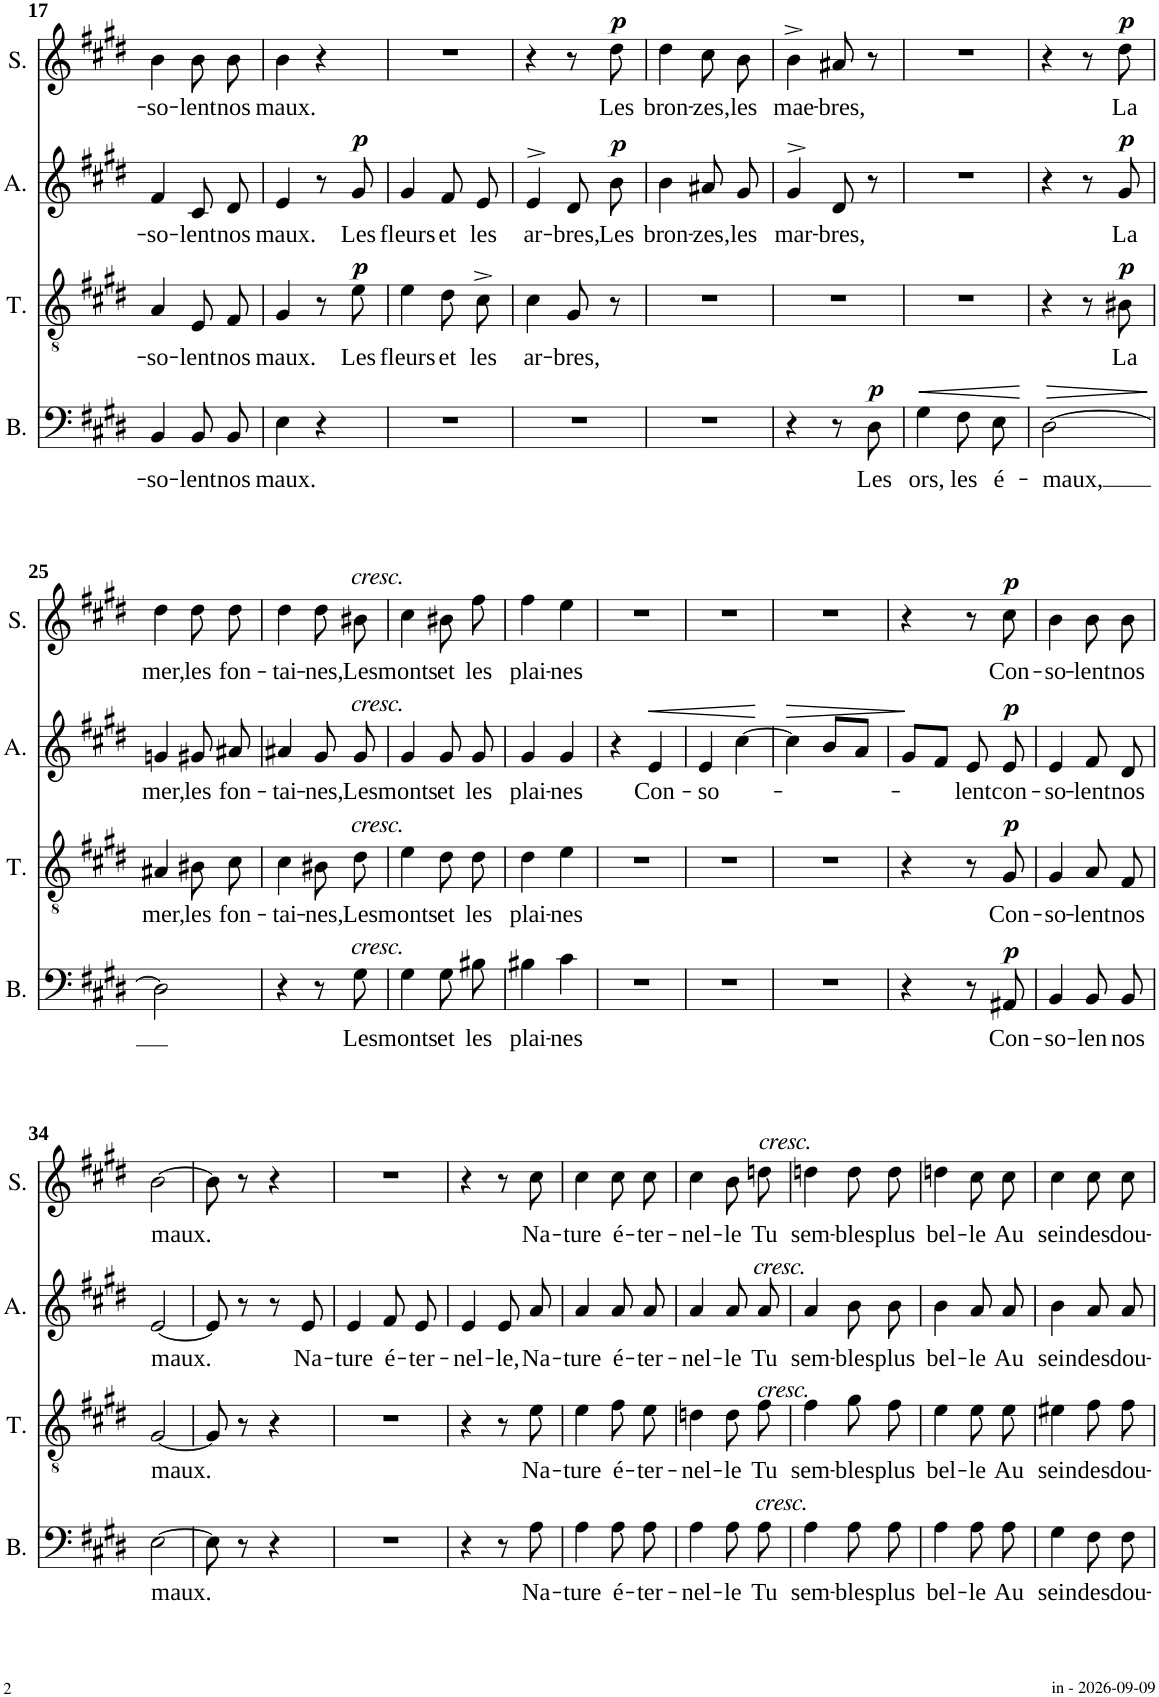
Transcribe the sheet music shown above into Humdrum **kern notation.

**kern	**text	**dynam	**kern	**text	**dynam	**kern	**text	**dynam	**kern	**text	**dynam
*part4	*part4	*part4	*part3	*part3	*part3	*part2	*part2	*part2	*part1	*part1	*part1
*staff4	*staff4	*staff4	*staff3	*staff3	*staff3	*staff2	*staff2	*staff2	*staff1	*staff1	*staff1
*I"Basse	*	*	*I"Ténor	*	*	*I"Alto	*	*	*I"Soprano	*	*
*I'B.	*	*	*I'T.	*	*	*I'A.	*	*	*I'S.	*	*
!!LO:PB:g=z
*clefF4	*	*	*clefGv2	*	*	*clefG2	*	*	*clefG2	*	*
*k[f#c#g#d#]	*	*	*k[f#c#g#d#]	*	*	*k[f#c#g#d#]	*	*	*k[f#c#g#d#]	*	*
*M2/4	*	*	*M2/4	*	*	*M2/4	*	*	*M2/4	*	*
=17	=17	=17	=17	=17	=17	=17	=17	=17	=17	=17	=17
!	!LO:LY:b	!	!	!LO:LY:b	!	!	!LO:LY:b	!	!	!LO:LY:b	!
4BB/	-so-	.	4A/	-so-	.	4f#/	-so-	.	4b\	-so-	.
!	!LO:LY:b	!	!	!LO:LY:b	!	!	!LO:LY:b	!	!	!LO:LY:b	!
8BB/L	-lent	.	8E/L	-lent	.	8c#/	-lent	.	8b\L	-lent	.
!	!LO:LY:b	!	!	!LO:LY:b	!	!	!LO:LY:b	!	!	!LO:LY:b	!
8BB/J	nos	.	8F#/J	nos	.	8d#/	nos	.	8b\J	nos	.
=18	=18	=18	=18	=18	=18	=18	=18	=18	=18	=18	=18
!	!LO:LY:b	!	!	!LO:LY:b	!	!	!LO:LY:b	!	!	!LO:LY:b	!
4E\	maux.	.	4G#/	maux.	.	4e/	maux.	.	4b\	maux.	.
4r	.	.	8r	.	.	8r	.	.	4r	.	.
!	!	!	!	!LO:LY:b	!LO:DY:a	!	!LO:LY:b	!LO:DY:a	!	!	!
.	.	.	8e\	Les	p	8g#/	Les	p	.	.	.
=19	=19	=19	=19	=19	=19	=19	=19	=19	=19	=19	=19
!	!	!	!	!LO:LY:b	!	!	!LO:LY:b	!	!	!	!
2r	.	.	4e\	fleurs	.	4g#/	fleurs	.	2r	.	.
!	!	!	!	!LO:LY:b	!	!	!LO:LY:b	!	!	!	!
.	.	.	8d#\L	et	.	8f#/	et	.	.	.	.
!	!	!	!	!LO:LY:b	!	!	!LO:LY:b	!	!	!	!
.	.	.	8c#^\J	les	.	8e/	les	.	.	.	.
=20	=20	=20	=20	=20	=20	=20	=20	=20	=20	=20	=20
!	!	!	!	!LO:LY:b	!	!	!LO:LY:b	!	!	!	!
2r	.	.	4c#\	ar-	.	4e^>/	ar-	.	4r	.	.
!	!	!	!	!LO:LY:b	!	!	!LO:LY:b	!	!	!	!
.	.	.	8G#/	-bres,	.	8d#/	-bres,	.	8r	.	.
!	!	!	!	!	!	!	!LO:LY:b	!LO:DY:a	!	!LO:LY:b	!LO:DY:a
.	.	.	8r	.	.	8b\	Les	p	8dd#\	Les	p
=21	=21	=21	=21	=21	=21	=21	=21	=21	=21	=21	=21
!	!	!	!	!	!	!	!LO:LY:b	!	!	!LO:LY:b	!
2r	.	.	2r	.	.	4b\	bron-	.	4dd#\	bron-	.
!	!	!	!	!	!	!	!LO:LY:b	!	!	!LO:LY:b	!
.	.	.	.	.	.	8a#X/	-zes,	.	8cc#\L	-zes,	.
!	!	!	!	!	!	!	!LO:LY:b	!	!	!LO:LY:b	!
.	.	.	.	.	.	8g#/	les	.	8b\J	les	.
=22	=22	=22	=22	=22	=22	=22	=22	=22	=22	=22	=22
!	!	!	!	!	!	!	!LO:LY:b	!	!	!LO:LY:b	!
4r	.	.	2r	.	.	4g#^>/	mar-	.	4b^\	mae-	.
!	!	!	!	!	!	!	!LO:LY:b	!	!	!LO:LY:b	!
8r	.	.	.	.	.	8d#/	-bres,	.	8a#X/	-bres,	.
!	!LO:LY:b	!LO:DY:a	!	!	!	!	!	!	!	!	!
8D#\	Les	p	.	.	.	8r	.	.	8r	.	.
=23	=23	=23	=23	=23	=23	=23	=23	=23	=23	=23	=23
!	!LO:LY:b	!LO:HP:b	!	!	!	!	!	!	!	!	!
4G#\	ors,	<	2r	.	.	2r	.	.	2r	.	.
!	!LO:LY:b	!	!	!	!	!	!	!	!	!	!
8F#\L	les	.	.	.	.	.	.	.	.	.	.
!	!LO:LY:b	!	!	!	!	!	!	!	!	!	!
8E\J	é-	.	.	.	.	.	.	.	.	.	.
.	.	[	.	.	.	.	.	.	.	.	.
=24	=24	=24	=24	=24	=24	=24	=24	=24	=24	=24	=24
!	!LO:LY:b	!LO:HP:b	!	!	!	!	!	!	!	!	!
[2D#\	-maux,	>	4r	.	.	4r	.	.	4r	.	.
.	.	.	8r	.	.	8r	.	.	8r	.	.
!	!	!	!	!LO:LY:b	!LO:DY:a	!	!LO:LY:b	!LO:DY:a	!	!LO:LY:b	!LO:DY:a
.	.	.	8B#X\	La	p	8g#/	La	p	8dd#\	La	p
.	.	]	.	.	.	.	.	.	.	.	.
!!LO:LB:g=z
=25	=25	=25	=25	=25	=25	=25	=25	=25	=25	=25	=25
!	!	!	!	!LO:LY:b	!	!	!LO:LY:b	!	!	!LO:LY:b	!
2D#\]	.	.	4A#X/	mer,	.	4gn/	mer,	.	4dd#\	mer,	.
!	!	!	!	!LO:LY:b	!	!	!LO:LY:b	!	!	!LO:LY:b	!
.	.	.	8B#X\L	les	.	8g#X/	les	.	8dd#\L	les	.
!	!	!	!	!LO:LY:b	!	!	!LO:LY:b	!	!	!LO:LY:b	!
.	.	.	8c#\J	fon-	.	8a#X/	fon-	.	8dd#\J	fon-	.
=26	=26	=26	=26	=26	=26	=26	=26	=26	=26	=26	=26
!	!	!	!	!LO:LY:b	!	!	!LO:LY:b	!	!	!LO:LY:b	!
4r	.	.	4c#\	-tai-	.	4a#X/	-tai-	.	4dd#\	-tai-	.
!	!	!	!	!LO:LY:b	!	!	!LO:LY:b	!	!	!LO:LY:b	!
8r	.	.	8B#X\L	-nes,	.	8g#/	-nes,	.	8dd#\L	-nes,	.
!	!	!	!	!	!	!	!	!	!LO:TX:a:i:t=cresc.	!	!
!	!	!	!	!	!	!LO:TX:a:i:t=cresc.	!	!	!	!	!
!	!	!	!LO:TX:a:i:t=cresc.	!	!	!	!	!	!	!	!
!LO:TX:a:i:t=cresc.	!	!	!	!	!	!	!	!	!	!	!
!	!LO:LY:b	!	!	!LO:LY:b	!	!	!LO:LY:b	!	!	!LO:LY:b	!
8G#\	Les	.	8d#\J	Les	.	8g#/	Les	.	8b#X\J	Les	.
=27	=27	=27	=27	=27	=27	=27	=27	=27	=27	=27	=27
!	!LO:LY:b	!	!	!LO:LY:b	!	!	!LO:LY:b	!	!	!LO:LY:b	!
4G#\	monts	.	4e\	monts	.	4g#/	monts	.	4cc#\	monts	.
!	!LO:LY:b	!	!	!LO:LY:b	!	!	!LO:LY:b	!	!	!LO:LY:b	!
8G#\L	et	.	8d#\L	et	.	8g#/	et	.	8b#X\L	et	.
!	!LO:LY:b	!	!	!LO:LY:b	!	!	!LO:LY:b	!	!	!LO:LY:b	!
8B#X\J	les	.	8d#\J	les	.	8g#/	les	.	8ff#\J	les	.
=28	=28	=28	=28	=28	=28	=28	=28	=28	=28	=28	=28
!	!LO:LY:b	!	!	!LO:LY:b	!	!	!LO:LY:b	!	!	!LO:LY:b	!
4B#X\	plai-	.	4d#\	plai-	.	4g#/	plai-	.	4ff#\	plai-	.
!	!LO:LY:b	!	!	!LO:LY:b	!	!	!LO:LY:b	!	!	!LO:LY:b	!
4c#\	-nes	.	4e\	-nes	.	4g#/	-nes	.	4ee\	-nes	.
=29	=29	=29	=29	=29	=29	=29	=29	=29	=29	=29	=29
2r	.	.	2r	.	.	4r	.	.	2r	.	.
!	!	!	!	!	!	!	!LO:LY:b	!LO:HP:b	!	!	!
.	.	.	.	.	.	4e/	Con-	<	.	.	.
=30	=30	=30	=30	=30	=30	=30	=30	=30	=30	=30	=30
!	!	!	!	!	!	!	!LO:LY:b	!	!	!	!
2r	.	.	2r	.	.	4e/	-so-	.	2r	.	.
.	.	.	.	.	.	[4cc#\	.	.	.	.	.
.	.	.	.	.	.	.	.	[	.	.	.
=31	=31	=31	=31	=31	=31	=31	=31	=31	=31	=31	=31
!	!	!	!	!	!	!	!	!LO:HP:b	!	!	!
2r	.	.	2r	.	.	4cc#\]	.	>	2r	.	.
.	.	.	.	.	.	8b/L	.	.	.	.	.
.	.	.	.	.	.	8a/J	.	.	.	.	.
.	.	.	.	.	.	.	.	]	.	.	.
=32	=32	=32	=32	=32	=32	=32	=32	=32	=32	=32	=32
4r	.	.	4r	.	.	8g#/L	.	.	4r	.	.
.	.	.	.	.	.	8f#/J	.	.	.	.	.
!	!	!	!	!	!	!	!LO:LY:b	!	!	!	!
8r	.	.	8r	.	.	8e/	-lent	.	8r	.	.
!	!LO:LY:b	!LO:DY:a	!	!LO:LY:b	!LO:DY:a	!	!LO:LY:b	!LO:DY:a	!	!LO:LY:b	!LO:DY:a
8AA#X/	Con-	p	8G#/	Con-	p	8e/	con-	p	8cc#\	Con-	p
=33	=33	=33	=33	=33	=33	=33	=33	=33	=33	=33	=33
!	!LO:LY:b	!	!	!LO:LY:b	!	!	!LO:LY:b	!	!	!LO:LY:b	!
4BB/	-so-	.	4G#/	-so-	.	4e/	-so-	.	4b\	-so-	.
!	!LO:LY:b	!	!	!LO:LY:b	!	!	!LO:LY:b	!	!	!LO:LY:b	!
8BB/L	-len	.	8A/L	-lent	.	8f#/	-lent	.	8b\L	-lent	.
!	!LO:LY:b	!	!	!LO:LY:b	!	!	!LO:LY:b	!	!	!LO:LY:b	!
8BB/J	nos	.	8F#/J	nos	.	8d#/	nos	.	8b\J	nos	.
!!LO:LB:g=z
=34	=34	=34	=34	=34	=34	=34	=34	=34	=34	=34	=34
!	!LO:LY:b	!	!	!LO:LY:b	!	!	!LO:LY:b	!	!	!LO:LY:b	!
[2E\	maux.	.	[2G#/	maux.	.	[2e/	maux.	.	[2b\	maux.	.
=35	=35	=35	=35	=35	=35	=35	=35	=35	=35	=35	=35
8E\]	.	.	8G#/]	.	.	8e/]	.	.	8b\]	.	.
8r	.	.	8r	.	.	8r	.	.	8r	.	.
4r	.	.	4r	.	.	8r	.	.	4r	.	.
!	!	!	!	!	!	!	!LO:LY:b	!	!	!	!
.	.	.	.	.	.	8e/	Na-	.	.	.	.
=36	=36	=36	=36	=36	=36	=36	=36	=36	=36	=36	=36
!	!	!	!	!	!	!	!LO:LY:b	!	!	!	!
2r	.	.	2r	.	.	4e/	-ture	.	2r	.	.
!	!	!	!	!	!	!	!LO:LY:b	!	!	!	!
.	.	.	.	.	.	8f#/	é-	.	.	.	.
!	!	!	!	!	!	!	!LO:LY:b	!	!	!	!
.	.	.	.	.	.	8e/	-ter-	.	.	.	.
=37	=37	=37	=37	=37	=37	=37	=37	=37	=37	=37	=37
!	!	!	!	!	!	!	!LO:LY:b	!	!	!	!
4r	.	.	4r	.	.	4e/	-nel-	.	4r	.	.
!	!	!	!	!	!	!	!LO:LY:b	!	!	!	!
8r	.	.	8r	.	.	8e/	-le,	.	8r	.	.
!	!LO:LY:b	!	!	!LO:LY:b	!	!	!LO:LY:b	!	!	!LO:LY:b	!
8A\	Na-	.	8e\	Na-	.	8a/	Na-	.	8cc#\	Na-	.
=38	=38	=38	=38	=38	=38	=38	=38	=38	=38	=38	=38
!	!LO:LY:b	!	!	!LO:LY:b	!	!	!LO:LY:b	!	!	!LO:LY:b	!
4A\	-ture	.	4e\	-ture	.	4a/	-ture	.	4cc#\	-ture	.
!	!LO:LY:b	!	!	!LO:LY:b	!	!	!LO:LY:b	!	!	!LO:LY:b	!
8A\L	é-	.	8f#\L	é-	.	8a/	é-	.	8cc#\L	é-	.
!	!LO:LY:b	!	!	!LO:LY:b	!	!	!LO:LY:b	!	!	!LO:LY:b	!
8A\J	-ter-	.	8e\J	-ter-	.	8a/	-ter-	.	8cc#\J	-ter-	.
=39	=39	=39	=39	=39	=39	=39	=39	=39	=39	=39	=39
!	!LO:LY:b	!	!	!LO:LY:b	!	!	!LO:LY:b	!	!	!LO:LY:b	!
4A\	-nel-	.	4dn\	-nel-	.	4a/	-nel-	.	4cc#\	-nel-	.
!	!LO:LY:b	!	!	!LO:LY:b	!	!	!LO:LY:b	!	!	!LO:LY:b	!
8A\L	-le	.	8d\L	-le	.	8a/	-le	.	8b\L	-le	.
!	!	!	!	!	!	!	!	!	!LO:TX:a:i:t=cresc.	!	!
!	!	!	!	!	!	!LO:TX:a:i:t=cresc.	!	!	!	!	!
!	!	!	!LO:TX:a:i:t=cresc.	!	!	!	!	!	!	!	!
!LO:TX:a:i:t=cresc.	!	!	!	!	!	!	!	!	!	!	!
!	!LO:LY:b	!	!	!LO:LY:b	!	!	!LO:LY:b	!	!	!LO:LY:b	!
8A\J	Tu	.	8f#\J	Tu	.	8a/	Tu	.	8ddn\J	Tu	.
=40	=40	=40	=40	=40	=40	=40	=40	=40	=40	=40	=40
!	!LO:LY:b	!	!	!LO:LY:b	!	!	!LO:LY:b	!	!	!LO:LY:b	!
4A\	sem-	.	4f#\	sem-	.	4a/	sem-	.	4ddn\	sem-	.
!	!LO:LY:b	!	!	!LO:LY:b	!	!	!LO:LY:b	!	!	!LO:LY:b	!
8A\L	-bles	.	8g#\L	-bles	.	8b\	-bles	.	8dd\L	-bles	.
!	!LO:LY:b	!	!	!LO:LY:b	!	!	!LO:LY:b	!	!	!LO:LY:b	!
8A\J	plus	.	8f#\J	plus	.	8b\	plus	.	8dd\J	plus	.
=41	=41	=41	=41	=41	=41	=41	=41	=41	=41	=41	=41
!	!LO:LY:b	!	!	!LO:LY:b	!	!	!LO:LY:b	!	!	!LO:LY:b	!
4A\	bel-	.	4e\	bel-	.	4b\	bel-	.	4ddn\	bel-	.
!	!LO:LY:b	!	!	!LO:LY:b	!	!	!LO:LY:b	!	!	!LO:LY:b	!
8A\L	-le	.	8e\L	-le	.	8a/	-le	.	8cc#\L	-le	.
!	!LO:LY:b	!	!	!LO:LY:b	!	!	!LO:LY:b	!	!	!LO:LY:b	!
8A\J	Au	.	8e\J	Au	.	8a/	Au	.	8cc#\J	Au	.
=42	=42	=42	=42	=42	=42	=42	=42	=42	=42	=42	=42
!	!LO:LY:b	!	!	!LO:LY:b	!	!	!LO:LY:b	!	!	!LO:LY:b	!
4G#\	sein	.	4e#X\	sein	.	4b\	sein	.	4cc#\	sein	.
!	!LO:LY:b	!	!	!LO:LY:b	!	!	!LO:LY:b	!	!	!LO:LY:b	!
8F#\L	des	.	8f#\L	des	.	8a/	des	.	8cc#\L	des	.
!	!LO:LY:b	!	!	!LO:LY:b	!	!	!LO:LY:b	!	!	!LO:LY:b	!
8F#\J	dou-	.	8f#\J	dou-	.	8a/	dou-	.	8cc#\J	dou-	.
=	=	=	=	=	=	=	=	=	=	=	=
*-	*-	*-	*-	*-	*-	*-	*-	*-	*-	*-	*-
